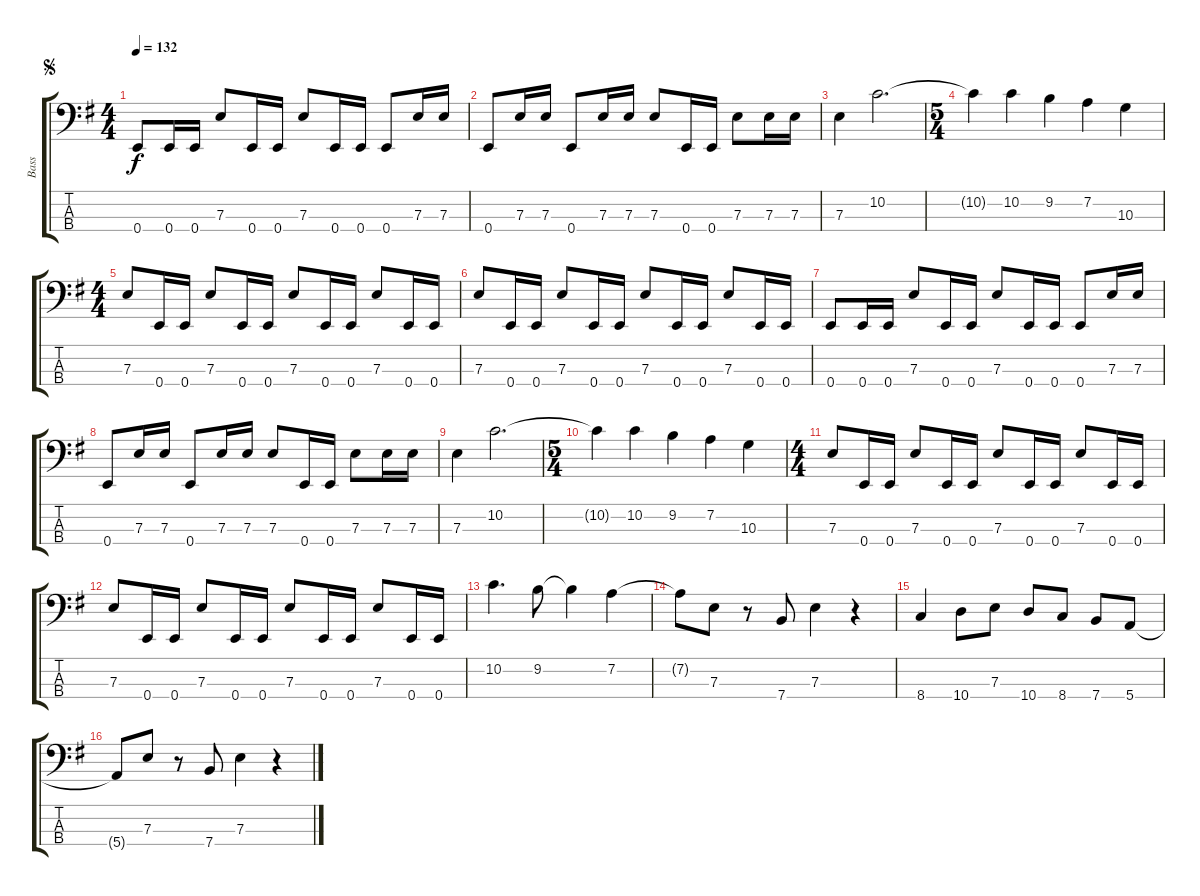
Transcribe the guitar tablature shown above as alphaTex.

\track ("Bass" "Bass") {instrument electricbasspick}
\staff {score tabs}
\tuning (G2 D2 A1 E1) {hide}
\ts (4 4)
\jump segno
\tempo 132
\clef f4
\ks g
0.4.8{dy f} 0.4.16 0.4.16 7.3.8 0.4.16 0.4.16 7.3.8 0.4.16 0.4.16 0.4.8 7.3.16 7.3.16 |
0.4.8 7.3.16 7.3.16 0.4.8 7.3.16 7.3.16 7.3.8 0.4.16 0.4.16 7.3.8 7.3.16 7.3.16 |
7.3.4 10.2.2{d} |
\ts (5 4)
10.2{t}.4 10.2.4 9.2.4 7.2.4 10.3.4 |
\ts (4 4)
7.3.8 0.4.16 0.4.16 7.3.8 0.4.16 0.4.16 7.3.8 0.4.16 0.4.16 7.3.8 0.4.16 0.4.16 |
7.3.8 0.4.16 0.4.16 7.3.8 0.4.16 0.4.16 7.3.8 0.4.16 0.4.16 7.3.8 0.4.16 0.4.16 |
0.4.8 0.4.16 0.4.16 7.3.8 0.4.16 0.4.16 7.3.8 0.4.16 0.4.16 0.4.8 7.3.16 7.3.16 |
0.4.8 7.3.16 7.3.16 0.4.8 7.3.16 7.3.16 7.3.8 0.4.16 0.4.16 7.3.8 7.3.16 7.3.16 |
7.3.4 10.2.2{d} |
\ts (5 4)
10.2{t}.4 10.2.4 9.2.4 7.2.4 10.3.4 |
\ts (4 4)
7.3.8 0.4.16 0.4.16 7.3.8 0.4.16 0.4.16 7.3.8 0.4.16 0.4.16 7.3.8 0.4.16 0.4.16 |
7.3.8 0.4.16 0.4.16 7.3.8 0.4.16 0.4.16 7.3.8 0.4.16 0.4.16 7.3.8 0.4.16 0.4.16 |
10.2.4{d} 9.2.8 9.2{t}.4 7.2.4 |
7.2{t}.8 7.3.8 r.8 7.4.8 7.3.4 r.4 |
8.4.4 10.4.8 7.3.8 10.4.8 8.4.8 7.4.8 5.4.8 |
5.4{t}.8 7.3.8 r.8 7.4.8 7.3.4 r.4
